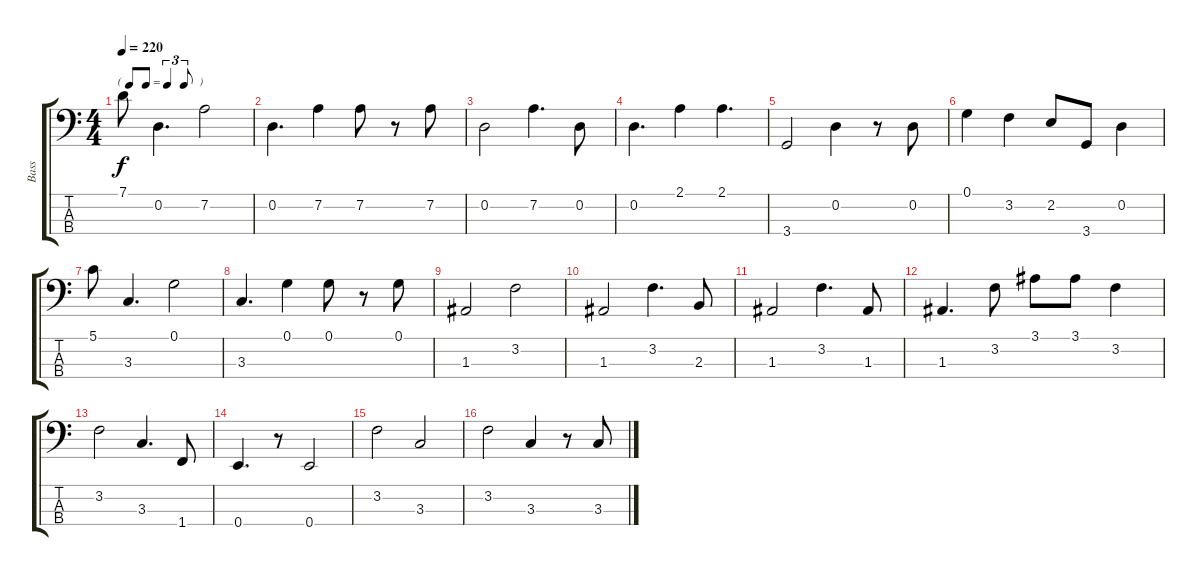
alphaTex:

\track ("Bass" "Bass") {instrument acousticbass}
\staff {score tabs}
\tuning (G2 D2 A1 E1) {hide}
\ts (4 4)
\tf triplet8th
\tempo 220
\clef f4
\ks c
7.1.8{dy f} 0.2.4{d} 7.2.2 |
0.2.4{d} 7.2.4 7.2.8 r.8 7.2.8 |
0.2.2 7.2.4{d} 0.2.8 |
0.2.4{d} 2.1.4 2.1.4{d} |
3.4.2 0.2.4 r.8 0.2.8 |
0.1.4 3.2.4 2.2.8 3.4.8 0.2.4 |
5.1.8 3.3.4{d} 0.1.2 |
3.3.4{d} 0.1.4 0.1.8 r.8 0.1.8 |
1.3.2 3.2.2 |
1.3.2 3.2.4{d} 2.3.8 |
1.3.2 3.2.4{d} 1.3.8 |
1.3.4{d} 3.2.8 3.1.8 3.1.8 3.2.4 |
3.2.2 3.3.4{d} 1.4.8 |
0.4.4{d} r.8 0.4.2 |
3.2.2 3.3.2 |
3.2.2 3.3.4 r.8 3.3.8
